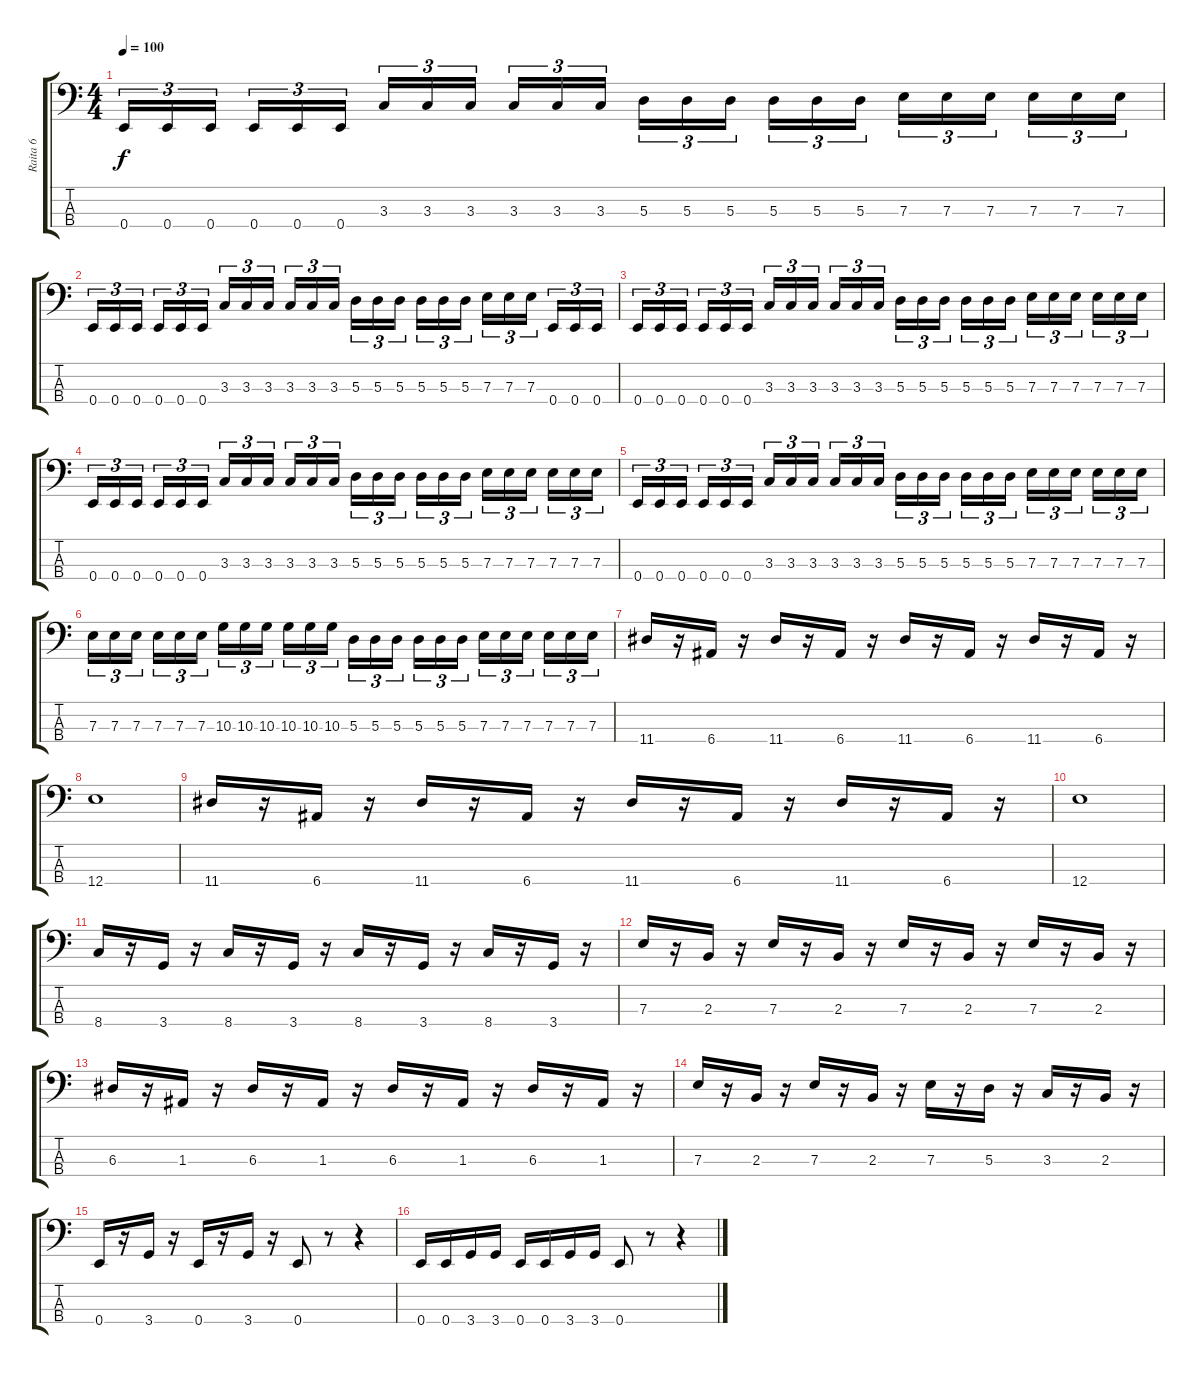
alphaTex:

\track ("Raita 6" "Raita 6") {instrument electricbassfinger}
\staff {score tabs}
\tuning (G2 D2 A1 E1) {hide}
\ts (4 4)
\tempo 100
\clef f4
\ks c
0.4.16{tu (3 2) dy f} 0.4.16{tu (3 2)} 0.4.16{tu (3 2)} 0.4.16{tu (3 2)} 0.4.16{tu (3 2)} 0.4.16{tu (3 2)} 3.3.16{tu (3 2)} 3.3.16{tu (3 2)} 3.3.16{tu (3 2)} 3.3.16{tu (3 2)} 3.3.16{tu (3 2)} 3.3.16{tu (3 2)} 5.3.16{tu (3 2)} 5.3.16{tu (3 2)} 5.3.16{tu (3 2)} 5.3.16{tu (3 2)} 5.3.16{tu (3 2)} 5.3.16{tu (3 2)} 7.3.16{tu (3 2)} 7.3.16{tu (3 2)} 7.3.16{tu (3 2)} 7.3.16{tu (3 2)} 7.3.16{tu (3 2)} 7.3.16{tu (3 2)} |
0.4.16{tu (3 2)} 0.4.16{tu (3 2)} 0.4.16{tu (3 2)} 0.4.16{tu (3 2)} 0.4.16{tu (3 2)} 0.4.16{tu (3 2)} 3.3.16{tu (3 2)} 3.3.16{tu (3 2)} 3.3.16{tu (3 2)} 3.3.16{tu (3 2)} 3.3.16{tu (3 2)} 3.3.16{tu (3 2)} 5.3.16{tu (3 2)} 5.3.16{tu (3 2)} 5.3.16{tu (3 2)} 5.3.16{tu (3 2)} 5.3.16{tu (3 2)} 5.3.16{tu (3 2)} 7.3.16{tu (3 2)} 7.3.16{tu (3 2)} 7.3.16{tu (3 2)} 0.4.16{tu (3 2)} 0.4.16{tu (3 2)} 0.4.16{tu (3 2)} |
0.4.16{tu (3 2)} 0.4.16{tu (3 2)} 0.4.16{tu (3 2)} 0.4.16{tu (3 2)} 0.4.16{tu (3 2)} 0.4.16{tu (3 2)} 3.3.16{tu (3 2)} 3.3.16{tu (3 2)} 3.3.16{tu (3 2)} 3.3.16{tu (3 2)} 3.3.16{tu (3 2)} 3.3.16{tu (3 2)} 5.3.16{tu (3 2)} 5.3.16{tu (3 2)} 5.3.16{tu (3 2)} 5.3.16{tu (3 2)} 5.3.16{tu (3 2)} 5.3.16{tu (3 2)} 7.3.16{tu (3 2)} 7.3.16{tu (3 2)} 7.3.16{tu (3 2)} 7.3.16{tu (3 2)} 7.3.16{tu (3 2)} 7.3.16{tu (3 2)} |
0.4.16{tu (3 2)} 0.4.16{tu (3 2)} 0.4.16{tu (3 2)} 0.4.16{tu (3 2)} 0.4.16{tu (3 2)} 0.4.16{tu (3 2)} 3.3.16{tu (3 2)} 3.3.16{tu (3 2)} 3.3.16{tu (3 2)} 3.3.16{tu (3 2)} 3.3.16{tu (3 2)} 3.3.16{tu (3 2)} 5.3.16{tu (3 2)} 5.3.16{tu (3 2)} 5.3.16{tu (3 2)} 5.3.16{tu (3 2)} 5.3.16{tu (3 2)} 5.3.16{tu (3 2)} 7.3.16{tu (3 2)} 7.3.16{tu (3 2)} 7.3.16{tu (3 2)} 7.3.16{tu (3 2)} 7.3.16{tu (3 2)} 7.3.16{tu (3 2)} |
0.4.16{tu (3 2)} 0.4.16{tu (3 2)} 0.4.16{tu (3 2)} 0.4.16{tu (3 2)} 0.4.16{tu (3 2)} 0.4.16{tu (3 2)} 3.3.16{tu (3 2)} 3.3.16{tu (3 2)} 3.3.16{tu (3 2)} 3.3.16{tu (3 2)} 3.3.16{tu (3 2)} 3.3.16{tu (3 2)} 5.3.16{tu (3 2)} 5.3.16{tu (3 2)} 5.3.16{tu (3 2)} 5.3.16{tu (3 2)} 5.3.16{tu (3 2)} 5.3.16{tu (3 2)} 7.3.16{tu (3 2)} 7.3.16{tu (3 2)} 7.3.16{tu (3 2)} 7.3.16{tu (3 2)} 7.3.16{tu (3 2)} 7.3.16{tu (3 2)} |
7.3.16{tu (3 2)} 7.3.16{tu (3 2)} 7.3.16{tu (3 2)} 7.3.16{tu (3 2)} 7.3.16{tu (3 2)} 7.3.16{tu (3 2)} 10.3.16{tu (3 2)} 10.3.16{tu (3 2)} 10.3.16{tu (3 2)} 10.3.16{tu (3 2)} 10.3.16{tu (3 2)} 10.3.16{tu (3 2)} 5.3.16{tu (3 2)} 5.3.16{tu (3 2)} 5.3.16{tu (3 2)} 5.3.16{tu (3 2)} 5.3.16{tu (3 2)} 5.3.16{tu (3 2)} 7.3.16{tu (3 2)} 7.3.16{tu (3 2)} 7.3.16{tu (3 2)} 7.3.16{tu (3 2)} 7.3.16{tu (3 2)} 7.3.16{tu (3 2)} |
11.4.16 r.16 6.4.16 r.16 11.4.16 r.16 6.4.16 r.16 11.4.16 r.16 6.4.16 r.16 11.4.16 r.16 6.4.16 r.16 |
12.4.1 |
11.4.16 r.16 6.4.16 r.16 11.4.16 r.16 6.4.16 r.16 11.4.16 r.16 6.4.16 r.16 11.4.16 r.16 6.4.16 r.16 |
12.4.1 |
8.4.16 r.16 3.4.16 r.16 8.4.16 r.16 3.4.16 r.16 8.4.16 r.16 3.4.16 r.16 8.4.16 r.16 3.4.16 r.16 |
7.3.16 r.16 2.3.16 r.16 7.3.16 r.16 2.3.16 r.16 7.3.16 r.16 2.3.16 r.16 7.3.16 r.16 2.3.16 r.16 |
6.3.16 r.16 1.3.16 r.16 6.3.16 r.16 1.3.16 r.16 6.3.16 r.16 1.3.16 r.16 6.3.16 r.16 1.3.16 r.16 |
7.3.16 r.16 2.3.16 r.16 7.3.16 r.16 2.3.16 r.16 7.3.16 r.16 5.3.16 r.16 3.3.16 r.16 2.3.16 r.16 |
0.4.16 r.16 3.4.16 r.16 0.4.16 r.16 3.4.16 r.16 0.4.8 r.8 r.4 |
0.4.16 0.4.16 3.4.16 3.4.16 0.4.16 0.4.16 3.4.16 3.4.16 0.4.8 r.8 r.4
